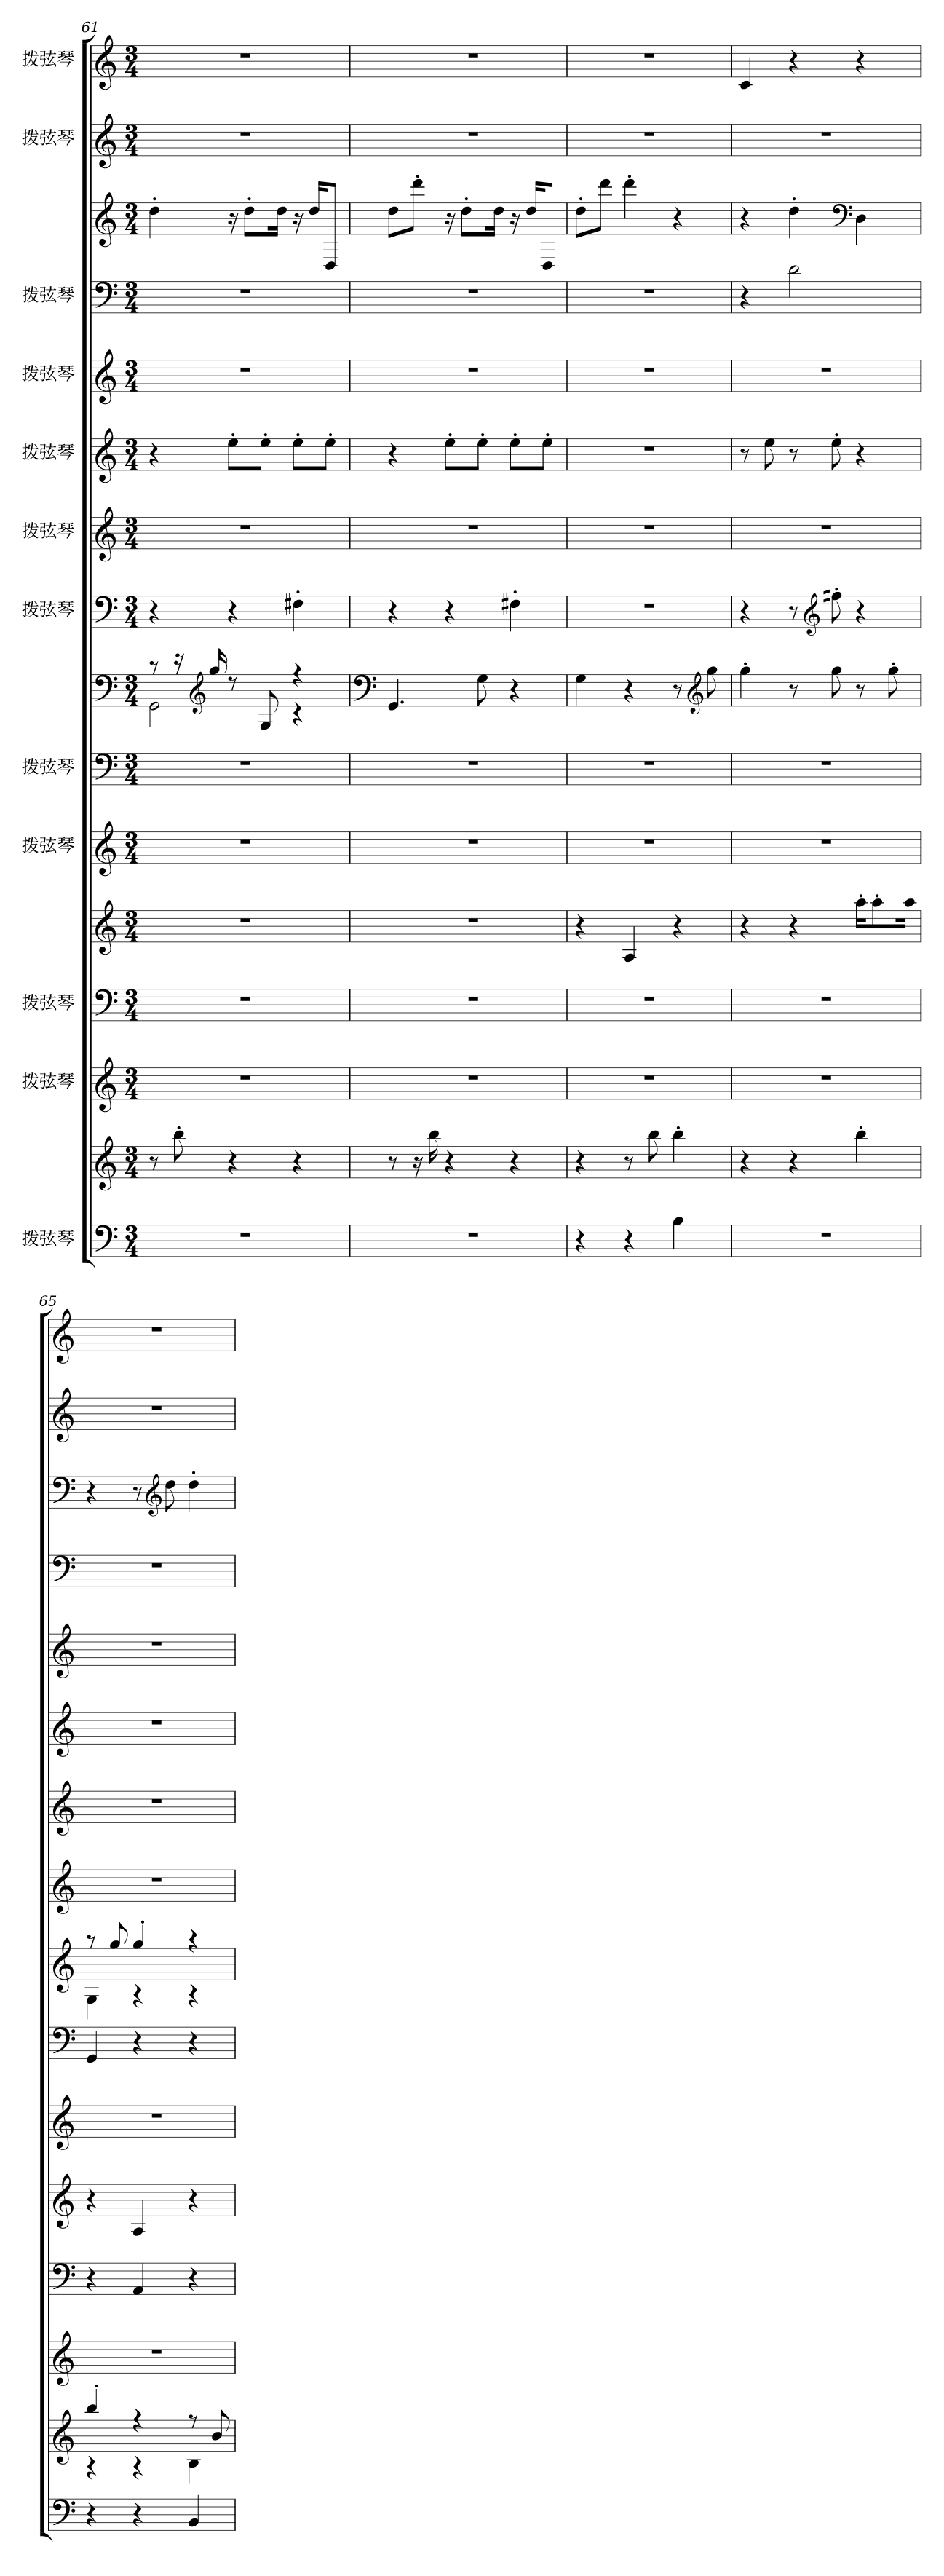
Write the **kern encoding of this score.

**kern	**kern	**kern	**kern	**kern	**kern	**kern	**kern	**kern	**kern	**kern	**kern	**kern	**kern	**kern	**kern
*part12	*part12	*part11	*part10	*part10	*part9	*part8	*part8	*part7	*part6	*part5	*part4	*part3	*part3	*part2	*part1
*staff16	*staff15	*staff14	*staff13	*staff12	*staff11	*staff10	*staff9	*staff8	*staff7	*staff6	*staff5	*staff4	*staff3	*staff2	*staff1
*I"拨弦琴	*	*I"拨弦琴	*I"拨弦琴	*	*I"拨弦琴	*I"拨弦琴	*	*I"拨弦琴	*I"拨弦琴	*I"拨弦琴	*I"拨弦琴	*I"拨弦琴	*	*I"拨弦琴	*I"拨弦琴
!!LO:PB:g=z
*clefF4	*clefG2	*clefG2	*clefF4	*clefG2	*clefG2	*clefF4	*clefF4	*clefF4	*clefG2	*clefG2	*clefG2	*clefF4	*clefG2	*clefG2	*clefG2
*k[]	*k[]	*k[]	*k[]	*k[]	*k[]	*k[]	*k[]	*k[]	*k[]	*k[]	*k[]	*k[]	*k[]	*k[]	*k[]
*M3/4	*M3/4	*M3/4	*M3/4	*M3/4	*M3/4	*M3/4	*M3/4	*M3/4	*M3/4	*M3/4	*M3/4	*M3/4	*M3/4	*M3/4	*M3/4
=61	=61	=61	=61	=61	=61	=61	=61	=61	=61	=61	=61	=61	=61	=61	=61
*	*	*	*	*	*	*	*^	*	*	*	*	*	*	*	*
2.r	8r	2.r	2.r	2.r	2.r	2.r	8r	2GG\	4r	2.r	4r	2.r	2.r	4dd'\	2.r	2.r
.	8bb'\	.	.	.	.	.	16r	.	.	.	.	.	.	.	.	.
*	*	*	*	*	*	*	*clefG2	*	*	*	*	*	*	*	*	*
.	.	.	.	.	.	.	16gg/	.	.	.	.	.	.	.	.	.
.	4r	.	.	.	.	.	8r	.	4r	.	8ee'\L	.	.	16r	.	.
.	.	.	.	.	.	.	.	.	.	.	.	.	.	8dd'\L	.	.
.	.	.	.	.	.	.	8G/	.	.	.	8ee'\J	.	.	.	.	.
.	.	.	.	.	.	.	.	.	.	.	.	.	.	16dd\Jk	.	.
.	4r	.	.	.	.	.	4r	4r	4F#X'\	.	8ee'\L	.	.	16r	.	.
.	.	.	.	.	.	.	.	.	.	.	.	.	.	16dd/KL	.	.
.	.	.	.	.	.	.	.	.	.	.	8ee'\J	.	.	8D/J	.	.
*	*	*	*	*	*	*	*v	*v	*	*	*	*	*	*	*	*
=62	=62	=62	=62	=62	=62	=62	=62	=62	=62	=62	=62	=62	=62	=62	=62
*	*	*	*	*	*	*	*clefF4	*	*	*	*	*	*	*	*
2.r	8r	2.r	2.r	2.r	2.r	2.r	4.GG/	4r	2.r	4r	2.r	2.r	8dd\L	2.r	2.r
.	16r	.	.	.	.	.	.	.	.	.	.	.	8ddd'\J	.	.
.	16bb\	.	.	.	.	.	.	.	.	.	.	.	.	.	.
.	4r	.	.	.	.	.	.	4r	.	8ee'\L	.	.	16r	.	.
.	.	.	.	.	.	.	.	.	.	.	.	.	8dd'\L	.	.
.	.	.	.	.	.	.	8G\	.	.	8ee'\J	.	.	.	.	.
.	.	.	.	.	.	.	.	.	.	.	.	.	16dd\Jk	.	.
.	4r	.	.	.	.	.	4r	4F#X'\	.	8ee'\L	.	.	16r	.	.
.	.	.	.	.	.	.	.	.	.	.	.	.	16dd/KL	.	.
.	.	.	.	.	.	.	.	.	.	8ee'\J	.	.	8D/J	.	.
=63	=63	=63	=63	=63	=63	=63	=63	=63	=63	=63	=63	=63	=63	=63	=63
4r	4r	2.r	2.r	4r	2.r	2.r	4G\	2.r	2.r	2.r	2.r	2.r	8dd'\L	2.r	2.r
.	.	.	.	.	.	.	.	.	.	.	.	.	8ddd\J	.	.
4r	8r	.	.	4A/	.	.	4r	.	.	.	.	.	4ddd'\	.	.
.	8bb\	.	.	.	.	.	.	.	.	.	.	.	.	.	.
4B\	4bb'\	.	.	4r	.	.	8r	.	.	.	.	.	4r	.	.
*	*	*	*	*	*	*	*clefG2	*	*	*	*	*	*	*	*
.	.	.	.	.	.	.	8gg\	.	.	.	.	.	.	.	.
=64	=64	=64	=64	=64	=64	=64	=64	=64	=64	=64	=64	=64	=64	=64	=64
2.r	4r	2.r	2.r	4r	2.r	2.r	4gg'\	4r	2.r	8r	2.r	4r	4r	2.r	4c/
.	.	.	.	.	.	.	.	.	.	8ee\	.	.	.	.	.
.	4r	.	.	4r	.	.	8r	8r	.	8r	.	2d\	4dd'\	.	4r
*	*	*	*	*	*	*	*	*clefG2	*	*	*	*	*	*	*
.	.	.	.	.	.	.	8gg\	8ff#X'\	.	8ee'\	.	.	.	.	.
*	*	*	*	*	*	*	*	*	*	*	*	*	*clefF4	*	*
.	4bb'\	.	.	16aa'\KL	.	.	8r	4r	.	4r	.	.	4D\	.	4r
.	.	.	.	8aa'\	.	.	.	.	.	.	.	.	.	.	.
.	.	.	.	.	.	.	8gg'\	.	.	.	.	.	.	.	.
.	.	.	.	16aa\Jk	.	.	.	.	.	.	.	.	.	.	.
!!LO:PB:g=z
=65	=65	=65	=65	=65	=65	=65	=65	=65	=65	=65	=65	=65	=65	=65	=65
*	*^	*	*	*	*	*	*^	*	*	*	*	*	*	*	*
4r	4bb'/	4r	2.r	4r	4r	2.r	4GG/	8r	4G\	2.r	2.r	2.r	2.r	2.r	4r	2.r	2.r
.	.	.	.	.	.	.	.	8gg/	.	.	.	.	.	.	.	.	.
4r	4r	4r	.	4AA/	4A/	.	4r	4gg'/	4r	.	.	.	.	.	8r	.	.
*	*	*	*	*	*	*	*	*	*	*	*	*	*	*	*clefG2	*	*
.	.	.	.	.	.	.	.	.	.	.	.	.	.	.	8dd\	.	.
4BB/	8r	4B\	.	4r	4r	.	4r	4r	4r	.	.	.	.	.	4dd'\	.	.
.	8b/	.	.	.	.	.	.	.	.	.	.	.	.	.	.	.	.
*	*v	*v	*	*	*	*	*	*v	*v	*	*	*	*	*	*	*	*
=	=	=	=	=	=	=	=	=	=	=	=	=	=	=	=
*-	*-	*-	*-	*-	*-	*-	*-	*-	*-	*-	*-	*-	*-	*-	*-
